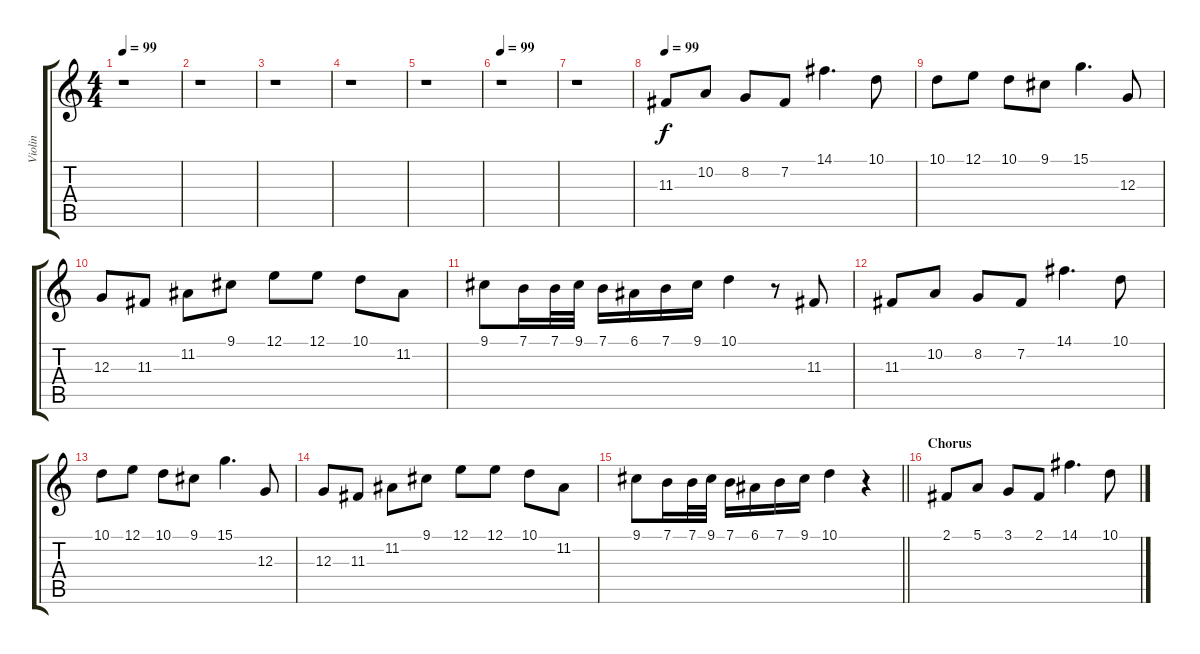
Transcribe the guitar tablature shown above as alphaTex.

\track ("Violin" "Violin") {instrument violin}
\staff {score tabs}
\tuning (E4 B3 G3 D3 A2 E2) {hide}
\ts (4 4)
\tempo 99
\clef g2
\ks c
r.1{dy f} |
r.1 |
r.1 |
r.1 |
r.1 |
\tempo 99
r.1 |
r.1 |
\tempo 99
11.3.8 10.2.8 8.2.8 7.2.8 14.1.4{d} 10.1.8 |
10.1.8 12.1.8 10.1.8 9.1.8 15.1.4{d} 12.3.8 |
12.3.8 11.3.8 11.2.8 9.1.8 12.1.8 12.1.8 10.1.8 11.2.8 |
9.1.8 7.1.16 7.1.32 9.1.32 7.1.16 6.1.16 7.1.16 9.1.16 10.1.4 r.8 11.3.8 |
11.3.8 10.2.8 8.2.8 7.2.8 14.1.4{d} 10.1.8 |
10.1.8 12.1.8 10.1.8 9.1.8 15.1.4{d} 12.3.8 |
12.3.8 11.3.8 11.2.8 9.1.8 12.1.8 12.1.8 10.1.8 11.2.8 |
\barLineRight lightlight
9.1.8 7.1.16 7.1.32 9.1.32 7.1.16 6.1.16 7.1.16 9.1.16 10.1.4 r.4 |
\section ("" "Chorus")
2.1.8 5.1.8 3.1.8 2.1.8 14.1.4{d} 10.1.8
